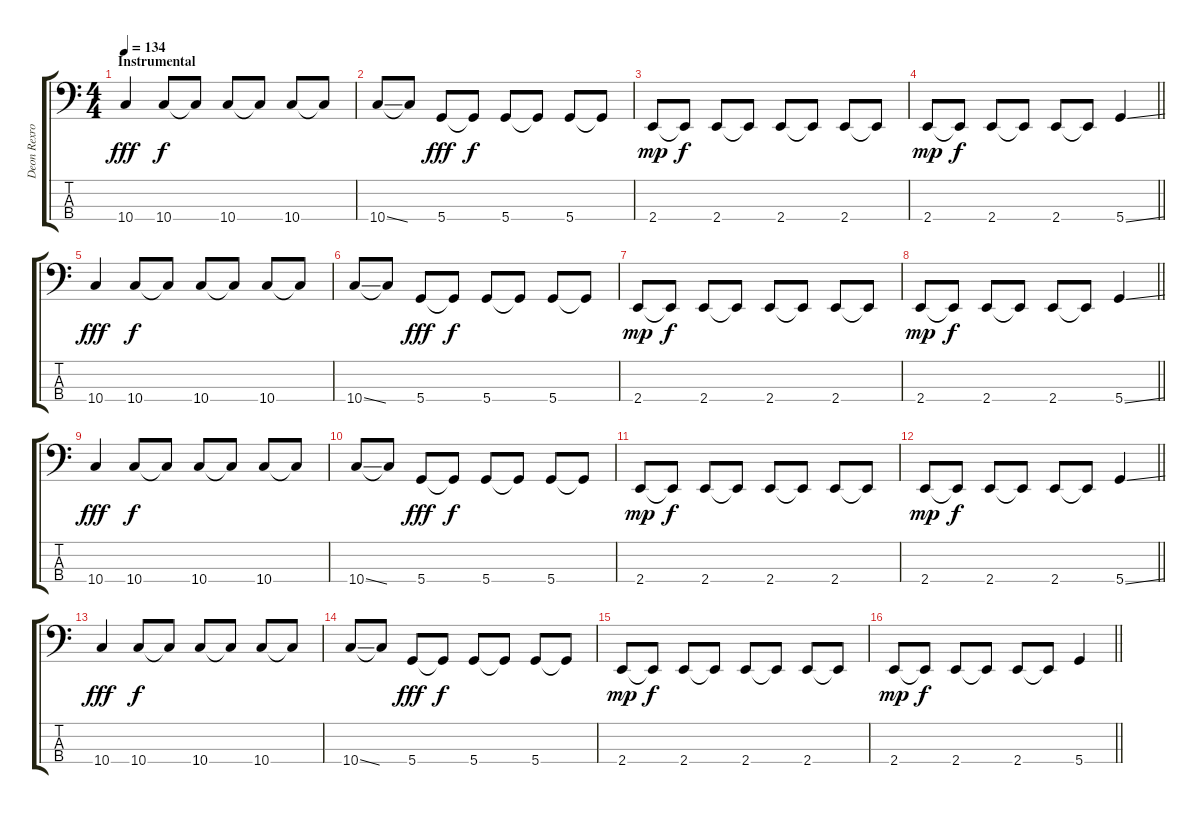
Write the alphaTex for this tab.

\track ("Deon Rexroat" "Deon Rexro") {instrument slapbass2}
\staff {score tabs}
\tuning (G2 D2 A1 D1) {hide}
\ts (4 4)
\section ("" "Instrumental ")
\tempo 134
\clef f4
\ks c
10.4.4{dy fff} 10.4.8{dy f} 10.4{t}.8 10.4.8 10.4{t}.8 10.4.8 10.4{t}.8 |
10.4{ss}.8 10.4{t}.8 5.4.8{dy fff} 5.4{t}.8{dy f} 5.4.8 5.4{t}.8 5.4.8 5.4{t}.8 |
2.4.8{dy mp} 2.4{t}.8{dy f} 2.4.8 2.4{t}.8 2.4.8 2.4{t}.8 2.4.8 2.4{t}.8 |
\barLineRight lightlight
2.4.8{dy mp} 2.4{t}.8{dy f} 2.4.8 2.4{t}.8 2.4.8 2.4{t}.8 5.4{ss}.4 |
10.4.4{dy fff} 10.4.8{dy f} 10.4{t}.8 10.4.8 10.4{t}.8 10.4.8 10.4{t}.8 |
10.4{ss}.8 10.4{t}.8 5.4.8{dy fff} 5.4{t}.8{dy f} 5.4.8 5.4{t}.8 5.4.8 5.4{t}.8 |
2.4.8{dy mp} 2.4{t}.8{dy f} 2.4.8 2.4{t}.8 2.4.8 2.4{t}.8 2.4.8 2.4{t}.8 |
\barLineRight lightlight
2.4.8{dy mp} 2.4{t}.8{dy f} 2.4.8 2.4{t}.8 2.4.8 2.4{t}.8 5.4{ss}.4 |
10.4.4{dy fff} 10.4.8{dy f} 10.4{t}.8 10.4.8 10.4{t}.8 10.4.8 10.4{t}.8 |
10.4{ss}.8 10.4{t}.8 5.4.8{dy fff} 5.4{t}.8{dy f} 5.4.8 5.4{t}.8 5.4.8 5.4{t}.8 |
2.4.8{dy mp} 2.4{t}.8{dy f} 2.4.8 2.4{t}.8 2.4.8 2.4{t}.8 2.4.8 2.4{t}.8 |
\barLineRight lightlight
2.4.8{dy mp} 2.4{t}.8{dy f} 2.4.8 2.4{t}.8 2.4.8 2.4{t}.8 5.4{ss}.4 |
10.4.4{dy fff} 10.4.8{dy f} 10.4{t}.8 10.4.8 10.4{t}.8 10.4.8 10.4{t}.8 |
10.4{ss}.8 10.4{t}.8 5.4.8{dy fff} 5.4{t}.8{dy f} 5.4.8 5.4{t}.8 5.4.8 5.4{t}.8 |
2.4.8{dy mp} 2.4{t}.8{dy f} 2.4.8 2.4{t}.8 2.4.8 2.4{t}.8 2.4.8 2.4{t}.8 |
\barLineRight lightlight
2.4.8{dy mp} 2.4{t}.8{dy f} 2.4.8 2.4{t}.8 2.4.8 2.4{t}.8 5.4{ss}.4
